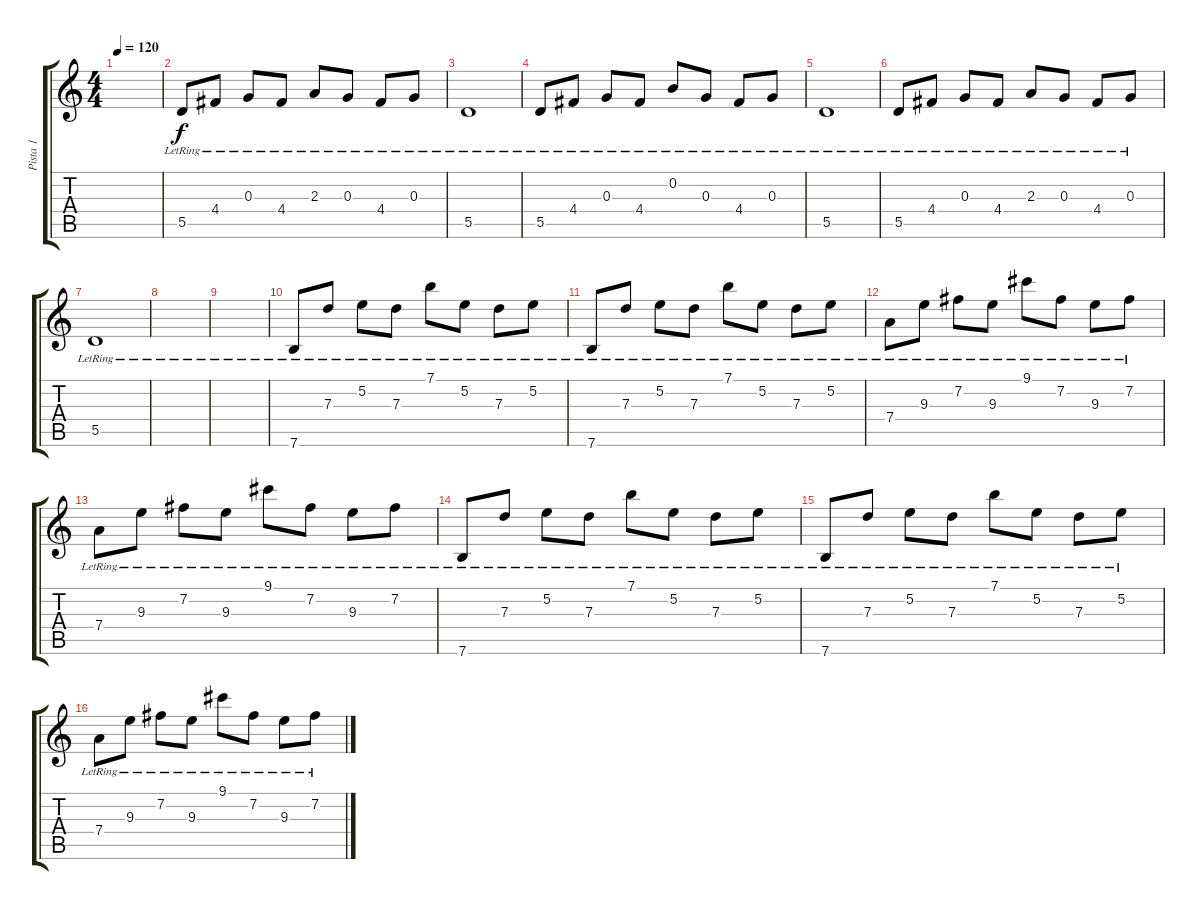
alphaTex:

\track ("Pista 1" "Pista 1") {instrument acousticguitarsteel}
\staff {score tabs}
\tuning (E4 B3 G3 D3 A2 E2) {hide}
\ts (4 4)
\tempo 120
\clef g2
\ks c
|
5.5{lr}.8{dy f} 4.4{lr}.8 0.3{lr}.8 4.4{lr}.8 2.3{lr}.8 0.3{lr}.8 4.4{lr}.8 0.3{lr}.8 |
5.5{lr}.1 |
5.5{lr}.8 4.4{lr}.8 0.3{lr}.8 4.4{lr}.8 0.2{lr}.8 0.3{lr}.8 4.4{lr}.8 0.3{lr}.8 |
5.5{lr}.1 |
5.5{lr}.8 4.4{lr}.8 0.3{lr}.8 4.4{lr}.8 2.3{lr}.8 0.3{lr}.8 4.4{lr}.8 0.3{lr}.8 |
5.5{lr}.1 |
|
|
7.6{lr}.8{volume 13 instrument acousticguitarsteel} 7.3{lr}.8 5.2{lr}.8 7.3{lr}.8 7.1{lr}.8 5.2{lr}.8 7.3{lr}.8 5.2{lr}.8 |
7.6{lr}.8 7.3{lr}.8 5.2{lr}.8 7.3{lr}.8 7.1{lr}.8 5.2{lr}.8 7.3{lr}.8 5.2{lr}.8 |
7.4{lr}.8 9.3{lr}.8 7.2{lr}.8 9.3{lr}.8 9.1{lr}.8 7.2{lr}.8 9.3{lr}.8 7.2{lr}.8 |
7.4{lr}.8 9.3{lr}.8 7.2{lr}.8 9.3{lr}.8 9.1{lr}.8 7.2{lr}.8 9.3{lr}.8 7.2{lr}.8 |
7.6{lr}.8 7.3{lr}.8 5.2{lr}.8 7.3{lr}.8 7.1{lr}.8 5.2{lr}.8 7.3{lr}.8 5.2{lr}.8 |
7.6{lr}.8 7.3{lr}.8 5.2{lr}.8 7.3{lr}.8 7.1{lr}.8 5.2{lr}.8 7.3{lr}.8 5.2{lr}.8 |
7.4{lr}.8 9.3{lr}.8 7.2{lr}.8 9.3{lr}.8 9.1{lr}.8 7.2{lr}.8 9.3{lr}.8 7.2{lr}.8
